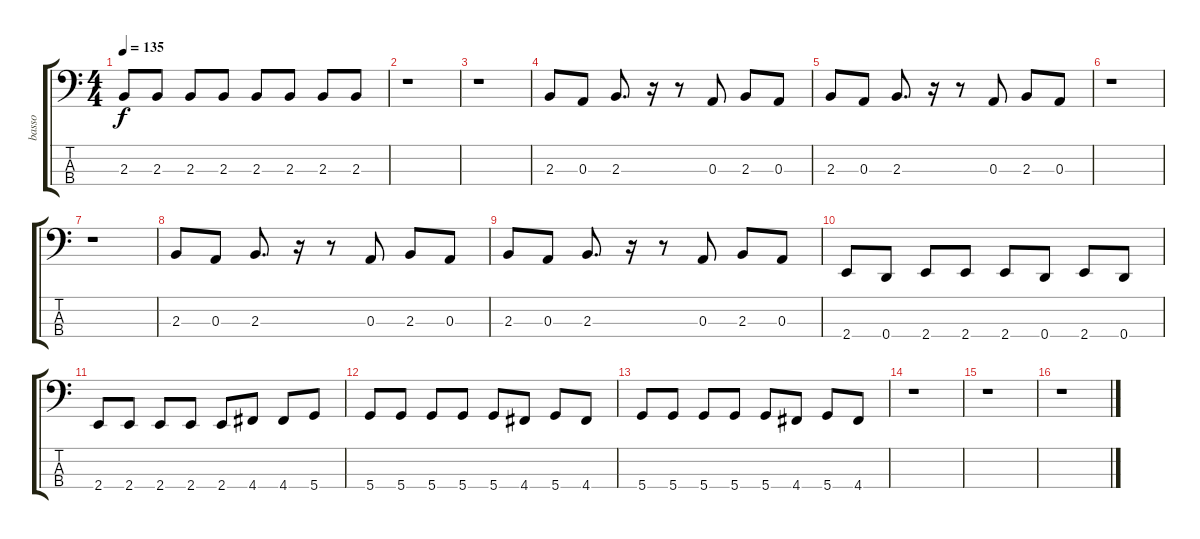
\track ("basso" "basso") {instrument electricbassfinger}
\staff {score tabs}
\tuning (G2 D2 A1 D1) {hide}
\ts (4 4)
\tempo 135
\clef f4
\ks c
2.3.8{dy f} 2.3.8 2.3.8 2.3.8 2.3.8 2.3.8 2.3.8 2.3.8 |
r.1 |
r.1 |
2.3.8 0.3.8 2.3.8{d} r.16 r.8 0.3.8 2.3.8 0.3.8 |
2.3.8 0.3.8 2.3.8{d} r.16 r.8 0.3.8 2.3.8 0.3.8 |
r.1 |
r.1 |
2.3.8 0.3.8 2.3.8{d} r.16 r.8 0.3.8 2.3.8 0.3.8 |
2.3.8 0.3.8 2.3.8{d} r.16 r.8 0.3.8 2.3.8 0.3.8 |
2.4.8 0.4.8 2.4.8 2.4.8 2.4.8 0.4.8 2.4.8 0.4.8 |
2.4.8 2.4.8 2.4.8 2.4.8 2.4.8 4.4.8 4.4.8 5.4.8 |
5.4.8 5.4.8 5.4.8 5.4.8 5.4.8 4.4.8 5.4.8 4.4.8 |
5.4.8 5.4.8 5.4.8 5.4.8 5.4.8 4.4.8 5.4.8 4.4.8 |
r.1 |
r.1 |
r.1
